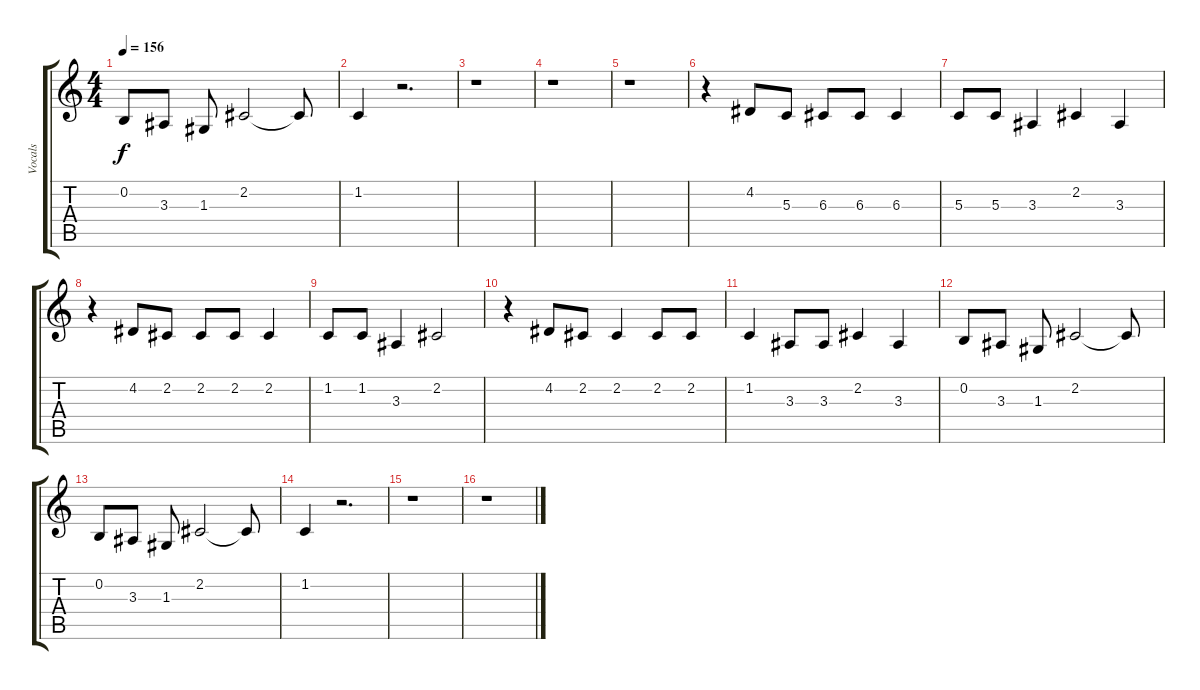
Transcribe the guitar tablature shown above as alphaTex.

\track ("Vocals" "Vocals") {instrument synthstrings1}
\staff {score tabs}
\tuning (E4 B3 G3 D3 A2 E2) {hide}
\ts (4 4)
\tempo 156
\clef g2
\ks c
0.2.8{dy f} 3.3.8 1.3.8 2.2.2 2.2{t}.8 |
1.2.4 r.2{d} |
r.1 |
r.1 |
r.1 |
r.4 4.2.8 5.3.8 6.3.8 6.3.8 6.3.4 |
5.3.8 5.3.8 3.3.4 2.2.4 3.3.4 |
r.4 4.2.8 2.2.8 2.2.8 2.2.8 2.2.4 |
1.2.8 1.2.8 3.3.4 2.2.2 |
r.4 4.2.8 2.2.8 2.2.4 2.2.8 2.2.8 |
1.2.4 3.3.8 3.3.8 2.2.4 3.3.4 |
0.2.8 3.3.8 1.3.8 2.2.2 2.2{t}.8 |
0.2.8 3.3.8 1.3.8 2.2.2 2.2{t}.8 |
1.2.4 r.2{d} |
r.1 |
r.1
